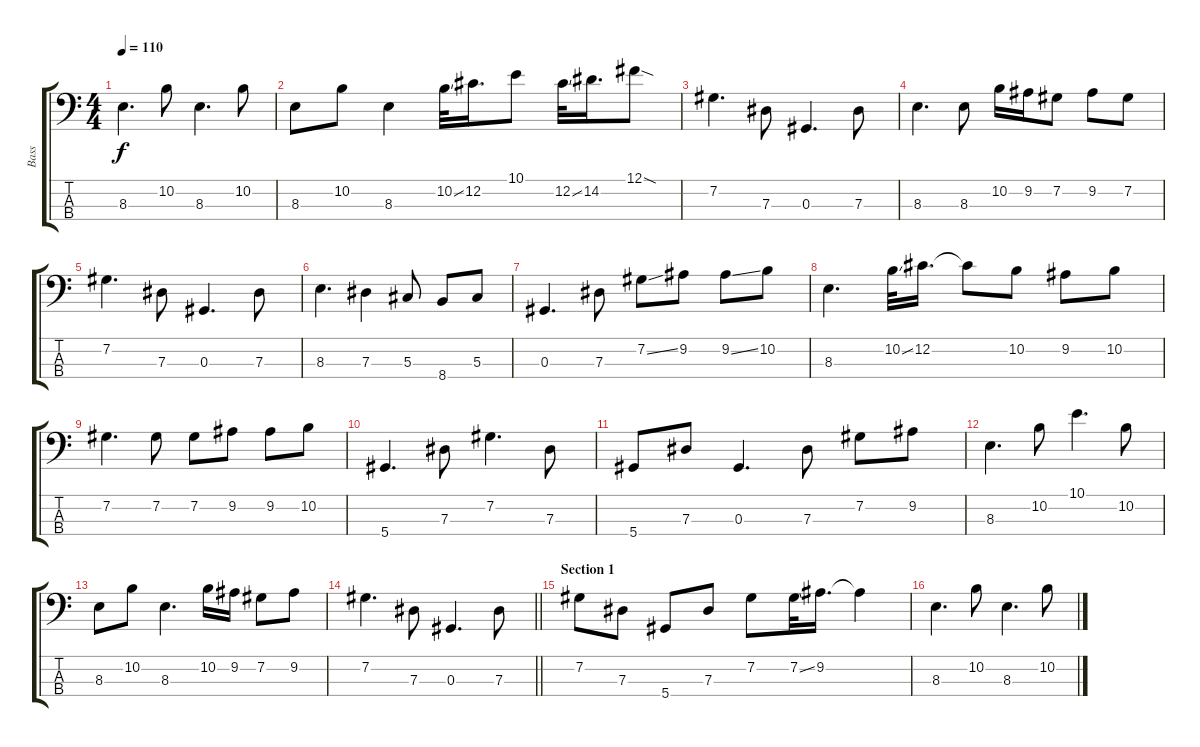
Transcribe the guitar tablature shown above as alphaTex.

\track ("Bass" "Bass") {instrument electricbassfinger}
\staff {score tabs}
\tuning (Gb2 Db2 Ab1 Eb1) {hide}
\ts (4 4)
\tempo 110
\clef f4
\ks c
8.3.4{d dy f} 10.2.8 8.3.4{d} 10.2.8 |
8.3.8 10.2.8 8.3.4 10.2{ss}.32 12.2.16{d} 10.1.8 12.2{ss}.32 14.2.16{d} 12.1{sod}.8 |
7.2.4{d} 7.3.8 0.3.4{d} 7.3.8 |
8.3.4{d} 8.3.8 10.2.16 9.2.16 7.2.8 9.2.8 7.2.8 |
7.2.4{d} 7.3.8 0.3.4{d} 7.3.8 |
8.3.4{d} 7.3.4 5.3.8 8.4.8 5.3.8 |
0.3.4{d} 7.3.8 7.2{ss}.8 9.2.8 9.2{ss}.8 10.2.8 |
8.3.4{d} 10.2{ss}.32 12.2.16{d} 12.2{t}.8 10.2.8 9.2.8 10.2.8 |
7.2.4{d} 7.2.8 7.2.8 9.2.8 9.2.8 10.2.8 |
5.4.4{d} 7.3.8 7.2.4{d} 7.3.8 |
5.4.8 7.3.8 0.3.4{d} 7.3.8 7.2.8 9.2.8 |
8.3.4{d} 10.2.8 10.1.4{d} 10.2.8 |
8.3.8 10.2.8 8.3.4{d} 10.2.16 9.2.16 7.2.8 9.2.8 |
\barLineRight lightlight
7.2.4{d} 7.3.8 0.3.4{d} 7.3.8 |
\section ("" "Section 1")
7.2.8 7.3.8 5.4.8 7.3.8 7.2.8 7.2{ss}.32 9.2.16{d} 9.2{t}.4 |
8.3.4{d} 10.2.8 8.3.4{d} 10.2.8
